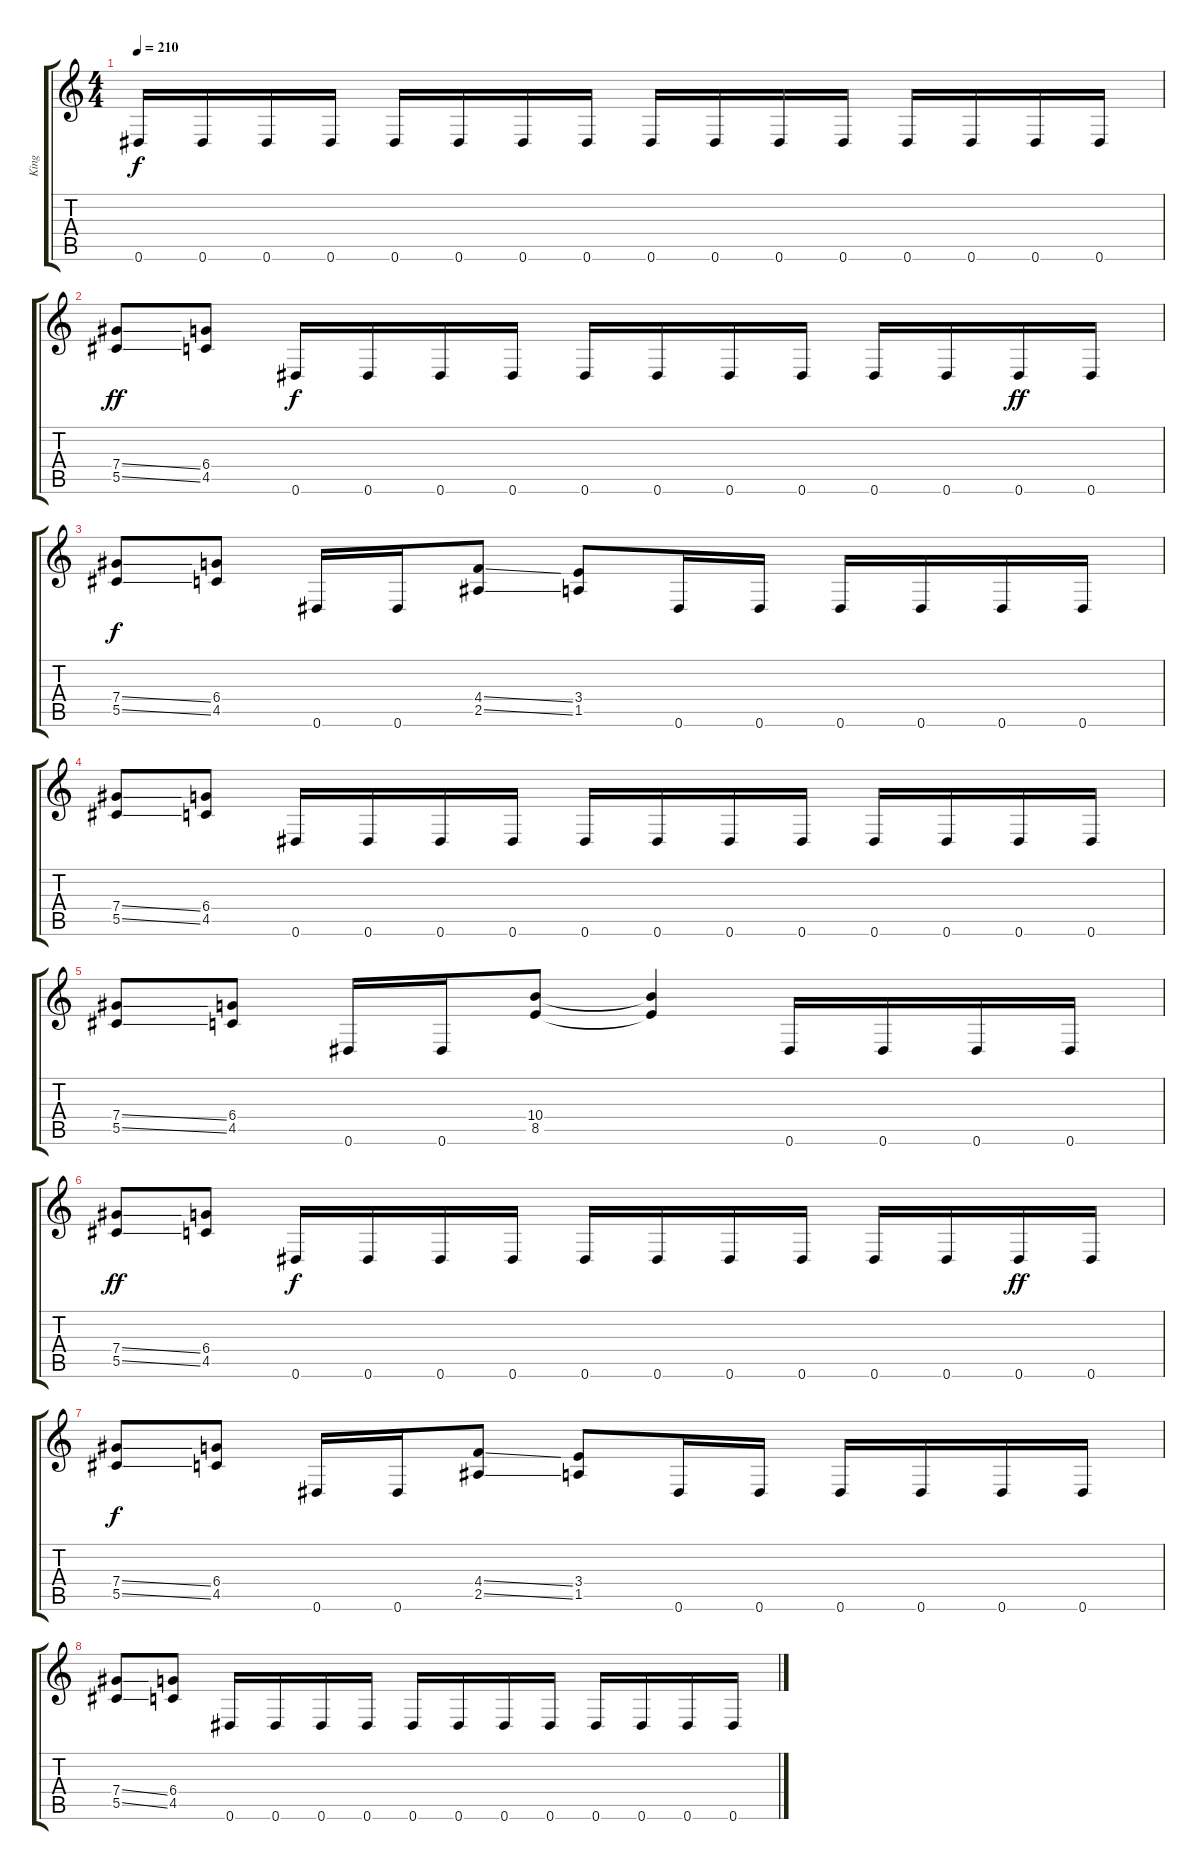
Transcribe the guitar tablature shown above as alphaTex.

\track ("King" "King") {instrument distortionguitar}
\staff {score tabs}
\tuning (Eb4 Bb3 Gb3 Db3 Ab2 Eb2) {hide}
\ts (4 4)
\tempo 210
\clef g2
\ks c
0.6.16{dy f} 0.6.16 0.6.16 0.6.16 0.6.16 0.6.16 0.6.16 0.6.16 0.6.16 0.6.16 0.6.16 0.6.16 0.6.16 0.6.16 0.6.16 0.6.16 |
(7.4{ss} 5.5{ss}).8{dy ff} (6.4 4.5).8 0.6.16{dy f} 0.6.16 0.6.16 0.6.16 0.6.16 0.6.16 0.6.16 0.6.16 0.6.16 0.6.16 0.6.16{dy ff} 0.6.16 |
(7.4{ss} 5.5{ss}).8{dy f} (6.4 4.5).8 0.6.16 0.6.16 (4.4{ss} 2.5{ss}).8 (3.4 1.5).8 0.6.16 0.6.16 0.6.16 0.6.16 0.6.16 0.6.16 |
(7.4{ss} 5.5{ss}).8 (6.4 4.5).8 0.6.16 0.6.16 0.6.16 0.6.16 0.6.16 0.6.16 0.6.16 0.6.16 0.6.16 0.6.16 0.6.16 0.6.16 |
(7.4{ss} 5.5{ss}).8 (6.4 4.5).8 0.6.16 0.6.16 (10.4 8.5).8 (10.4{t} 8.5{t}).4 0.6.16 0.6.16 0.6.16 0.6.16 |
(7.4{ss} 5.5{ss}).8{dy ff} (6.4 4.5).8 0.6.16{dy f} 0.6.16 0.6.16 0.6.16 0.6.16 0.6.16 0.6.16 0.6.16 0.6.16 0.6.16 0.6.16{dy ff} 0.6.16 |
(7.4{ss} 5.5{ss}).8{dy f} (6.4 4.5).8 0.6.16 0.6.16 (4.4{ss} 2.5{ss}).8 (3.4 1.5).8 0.6.16 0.6.16 0.6.16 0.6.16 0.6.16 0.6.16 |
(7.4{ss} 5.5{ss}).8 (6.4 4.5).8 0.6.16 0.6.16 0.6.16 0.6.16 0.6.16 0.6.16 0.6.16 0.6.16 0.6.16 0.6.16 0.6.16 0.6.16
